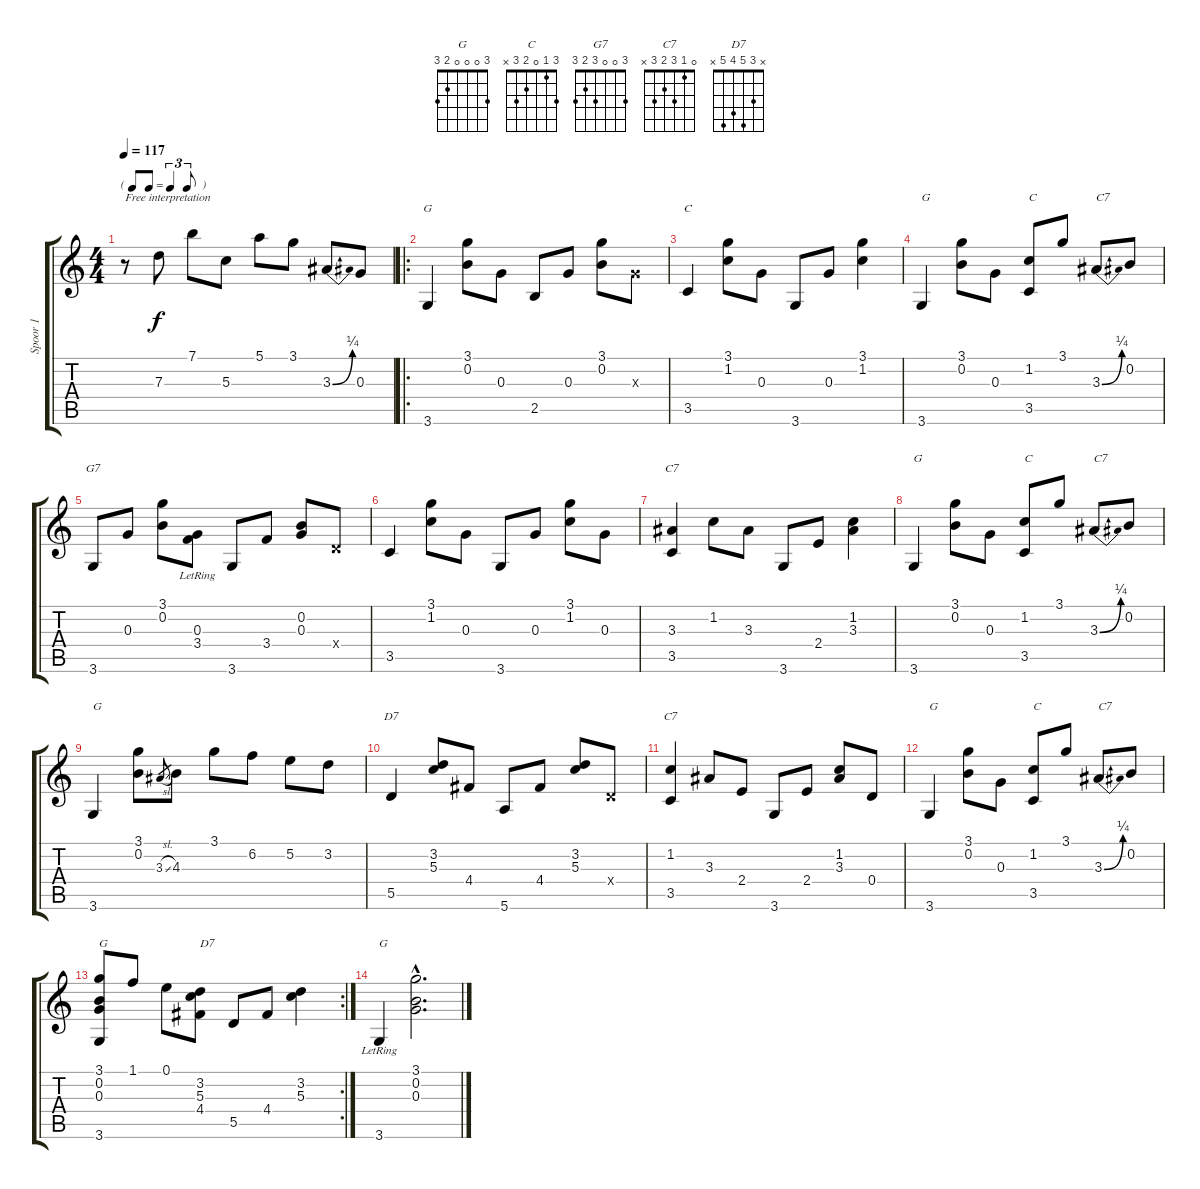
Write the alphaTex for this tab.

\track ("Spoor 1" "Spoor 1") {instrument acousticguitarnylon}
\staff {score tabs}
\tuning (E4 B3 G3 D3 A2 E2) {hide}
\chord ("G" 3 0 0 0 2 3)
\chord ("C" 3 1 0 2 3 x)
\chord ("G7" 3 0 0 3 2 3)
\chord ("C7" x 1 3 2 3 x)
\chord ("D7" x 3 5 4 5 x)
\chord ("C7" 0 1 3 2 3 x)
\ts (4 4)
\tf triplet8th
\tempo 117
\clef g2
\ks c
r.8{txt "Free interpretation" dy f instrument acousticguitarnylon} 7.3.8 7.1.8 5.3.8 5.1.8 3.1.8 3.3{be (bend 0 0 60 1)}.8 0.3.8 |
\ro
3.6.4{ch "G"} (3.1 0.2).8 0.3.8 2.5.8 0.3.8 (3.1 0.2).8 0.3{x}.8 |
3.5.4{ch "C"} (3.1 1.2).8 0.3.8 3.6.8 0.3.8 (3.1 1.2).4 |
3.6.4{txt "G"} (3.1 0.2).8 0.3.8 (1.2 3.5).8{txt "C"} 3.1.8 3.3{be (bend 0 0 60 1)}.8{txt "C7"} 0.2.8 |
3.6.8{ch "G7"} 0.3.8 (3.1 0.2).8 (0.3{lr} 3.4{lr}).8 3.6.8 3.4.8 (0.2 0.3).8 0.4{x}.8 |
3.5.4 (3.1 1.2).8 0.3.8 3.6.8 0.3.8 (3.1 1.2).8 0.3.8 |
(3.3 3.5).4{ch "C7"} 1.2.8 3.3.8 3.6.8 2.4.8 (1.2 3.3).4 |
3.6.4{txt "G"} (3.1 0.2).8 0.3.8 (1.2 3.5).8{txt "C"} 3.1.8 3.3{be (bend 0 0 60 1)}.8{txt "C7"} 0.2.8 |
3.6.4{txt "G"} (3.1 0.2).8 3.3{sl}.8{gr} 4.3.8 3.1.8 6.2.8 5.2.8 3.2.8 |
5.5.4{ch "D7"} (3.2 5.3).8 4.4.8 5.6.8 4.4.8 (3.2 5.3).8 0.4{x}.8 |
(1.2 3.5).4{ch "C7"} 3.3.8 2.4.8 3.6.8 2.4.8 (1.2 3.3).8 0.4.8 |
3.6.4{txt "G"} (3.1 0.2).8 0.3.8 (1.2 3.5).8{txt "C"} 3.1.8 3.3{be (bend 0 0 60 1)}.8{txt "C7"} 0.2.8 |
\rc 2
(3.1 0.2 0.3 3.6).8{txt "G"} 1.1.8 0.1.8 (3.2 5.3 4.4).8{txt "D7"} 5.5.8 4.4.8 (3.2 5.3).4 |
3.6{lr}.4{txt "G"} (3.1{hac} 0.2{hac} 0.3{hac}).2{d txt ""}
